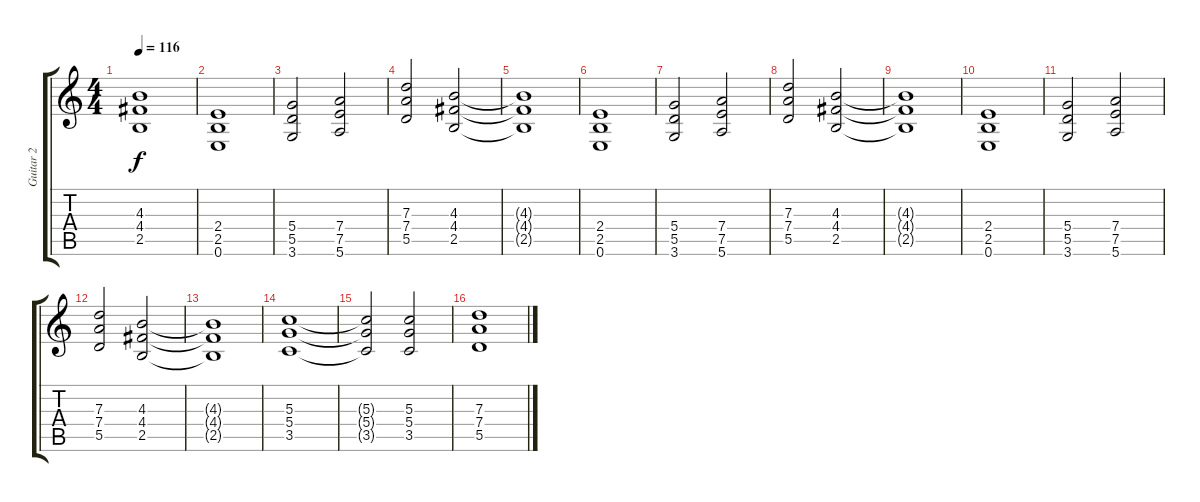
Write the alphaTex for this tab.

\track ("Guitar 2" "Guitar 2") {instrument acousticguitarsteel}
\staff {score tabs}
\tuning (E4 B3 G3 D3 A2 E2) {hide}
\ts (4 4)
\tempo 116
\clef g2
\ks c
(4.3{t} 4.4{t} 2.5{t}).1{dy f} |
(2.4 2.5 0.6).1{volume 13 instrument distortionguitar} |
(5.4 5.5 3.6).2 (7.4 7.5 5.6).2 |
(7.3 7.4 5.5).2 (4.3 4.4 2.5).2 |
(4.3{t} 4.4{t} 2.5{t}).1 |
(2.4 2.5 0.6).1{volume 13 instrument distortionguitar} |
(5.4 5.5 3.6).2 (7.4 7.5 5.6).2 |
(7.3 7.4 5.5).2 (4.3 4.4 2.5).2 |
(4.3{t} 4.4{t} 2.5{t}).1 |
(2.4 2.5 0.6).1{volume 13 instrument distortionguitar} |
(5.4 5.5 3.6).2 (7.4 7.5 5.6).2 |
(7.3 7.4 5.5).2 (4.3 4.4 2.5).2 |
(4.3{t} 4.4{t} 2.5{t}).1 |
(5.3 5.4 3.5).1{balance 0 instrument distortionguitar} |
(5.3{t} 5.4{t} 3.5{t}).2 (5.3 5.4 3.5).2 |
(7.3 7.4 5.5).1
